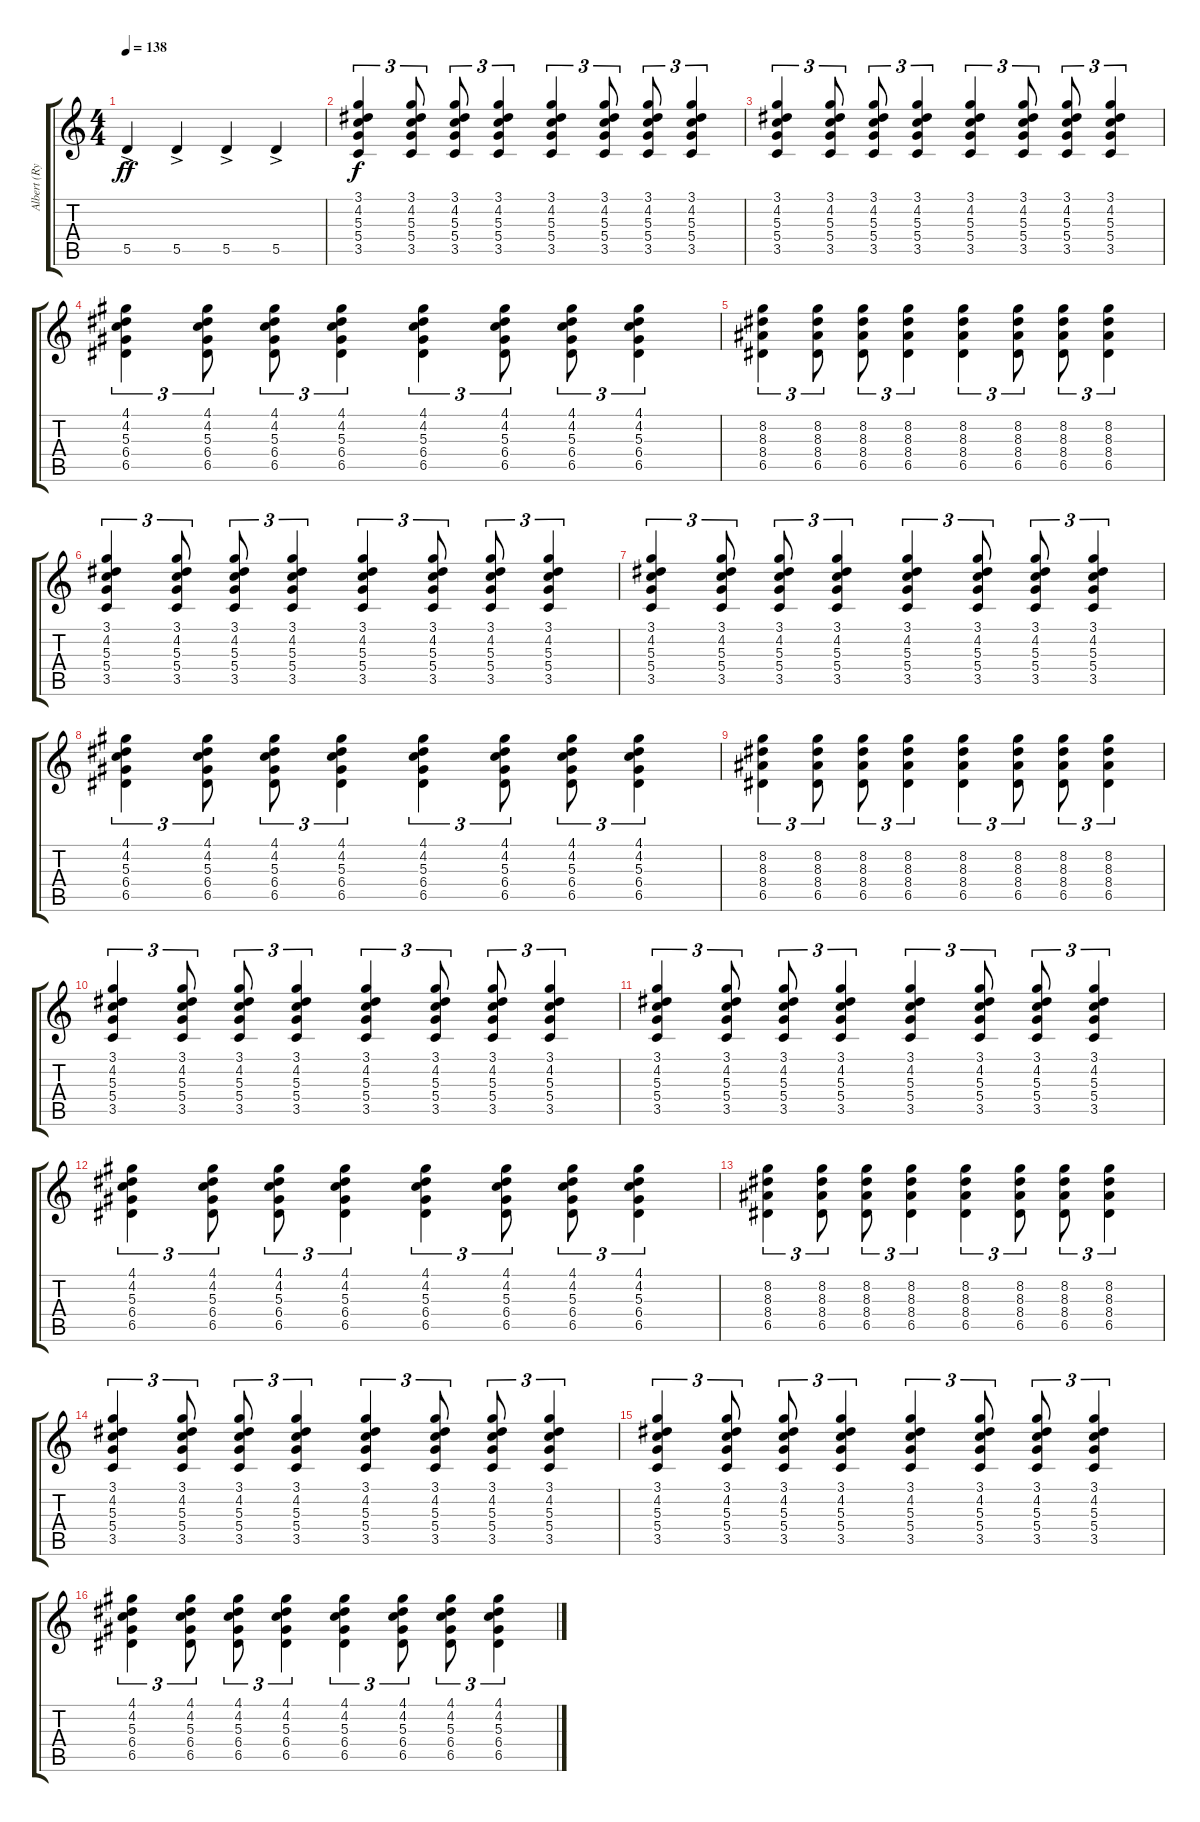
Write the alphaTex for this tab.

\track ("Albert (Rythm)" "Albert (Ry") {instrument overdrivenguitar}
\staff {score tabs}
\tuning (E4 B3 G3 D3 A2 E2) {hide}
\ts (4 4)
\tempo 138
\clef g2
\ks c
5.5{ac}.4{dy ff} 5.5{ac}.4 5.5{ac}.4 5.5{ac}.4 |
(3.1 4.2 5.3 5.4 3.5).4{tu (3 2) dy f instrument overdrivenguitar} (3.1 4.2 5.3 5.4 3.5).8{tu (3 2)} (3.1 4.2 5.3 5.4 3.5).8{tu (3 2)} (3.1 4.2 5.3 5.4 3.5).4{tu (3 2)} (3.1 4.2 5.3 5.4 3.5).4{tu (3 2)} (3.1 4.2 5.3 5.4 3.5).8{tu (3 2)} (3.1 4.2 5.3 5.4 3.5).8{tu (3 2)} (3.1 4.2 5.3 5.4 3.5).4{tu (3 2)} |
(3.1 4.2 5.3 5.4 3.5).4{tu (3 2)} (3.1 4.2 5.3 5.4 3.5).8{tu (3 2)} (3.1 4.2 5.3 5.4 3.5).8{tu (3 2)} (3.1 4.2 5.3 5.4 3.5).4{tu (3 2)} (3.1 4.2 5.3 5.4 3.5).4{tu (3 2)} (3.1 4.2 5.3 5.4 3.5).8{tu (3 2)} (3.1 4.2 5.3 5.4 3.5).8{tu (3 2)} (3.1 4.2 5.3 5.4 3.5).4{tu (3 2)} |
(4.1 4.2 5.3 6.4 6.5).4{tu (3 2)} (4.1 4.2 5.3 6.4 6.5).8{tu (3 2)} (4.1 4.2 5.3 6.4 6.5).8{tu (3 2)} (4.1 4.2 5.3 6.4 6.5).4{tu (3 2)} (4.1 4.2 5.3 6.4 6.5).4{tu (3 2)} (4.1 4.2 5.3 6.4 6.5).8{tu (3 2)} (4.1 4.2 5.3 6.4 6.5).8{tu (3 2)} (4.1 4.2 5.3 6.4 6.5).4{tu (3 2)} |
(8.2 8.3 8.4 6.5).4{tu (3 2)} (8.2 8.3 8.4 6.5).8{tu (3 2)} (8.2 8.3 8.4 6.5).8{tu (3 2)} (8.2 8.3 8.4 6.5).4{tu (3 2)} (8.2 8.3 8.4 6.5).4{tu (3 2)} (8.2 8.3 8.4 6.5).8{tu (3 2)} (8.2 8.3 8.4 6.5).8{tu (3 2)} (8.2 8.3 8.4 6.5).4{tu (3 2)} |
(3.1 4.2 5.3 5.4 3.5).4{tu (3 2)} (3.1 4.2 5.3 5.4 3.5).8{tu (3 2)} (3.1 4.2 5.3 5.4 3.5).8{tu (3 2)} (3.1 4.2 5.3 5.4 3.5).4{tu (3 2)} (3.1 4.2 5.3 5.4 3.5).4{tu (3 2)} (3.1 4.2 5.3 5.4 3.5).8{tu (3 2)} (3.1 4.2 5.3 5.4 3.5).8{tu (3 2)} (3.1 4.2 5.3 5.4 3.5).4{tu (3 2)} |
(3.1 4.2 5.3 5.4 3.5).4{tu (3 2)} (3.1 4.2 5.3 5.4 3.5).8{tu (3 2)} (3.1 4.2 5.3 5.4 3.5).8{tu (3 2)} (3.1 4.2 5.3 5.4 3.5).4{tu (3 2)} (3.1 4.2 5.3 5.4 3.5).4{tu (3 2)} (3.1 4.2 5.3 5.4 3.5).8{tu (3 2)} (3.1 4.2 5.3 5.4 3.5).8{tu (3 2)} (3.1 4.2 5.3 5.4 3.5).4{tu (3 2)} |
(4.1 4.2 5.3 6.4 6.5).4{tu (3 2)} (4.1 4.2 5.3 6.4 6.5).8{tu (3 2)} (4.1 4.2 5.3 6.4 6.5).8{tu (3 2)} (4.1 4.2 5.3 6.4 6.5).4{tu (3 2)} (4.1 4.2 5.3 6.4 6.5).4{tu (3 2)} (4.1 4.2 5.3 6.4 6.5).8{tu (3 2)} (4.1 4.2 5.3 6.4 6.5).8{tu (3 2)} (4.1 4.2 5.3 6.4 6.5).4{tu (3 2)} |
(8.2 8.3 8.4 6.5).4{tu (3 2)} (8.2 8.3 8.4 6.5).8{tu (3 2)} (8.2 8.3 8.4 6.5).8{tu (3 2)} (8.2 8.3 8.4 6.5).4{tu (3 2)} (8.2 8.3 8.4 6.5).4{tu (3 2)} (8.2 8.3 8.4 6.5).8{tu (3 2)} (8.2 8.3 8.4 6.5).8{tu (3 2)} (8.2 8.3 8.4 6.5).4{tu (3 2)} |
(3.1 4.2 5.3 5.4 3.5).4{tu (3 2)} (3.1 4.2 5.3 5.4 3.5).8{tu (3 2)} (3.1 4.2 5.3 5.4 3.5).8{tu (3 2)} (3.1 4.2 5.3 5.4 3.5).4{tu (3 2)} (3.1 4.2 5.3 5.4 3.5).4{tu (3 2)} (3.1 4.2 5.3 5.4 3.5).8{tu (3 2)} (3.1 4.2 5.3 5.4 3.5).8{tu (3 2)} (3.1 4.2 5.3 5.4 3.5).4{tu (3 2)} |
(3.1 4.2 5.3 5.4 3.5).4{tu (3 2)} (3.1 4.2 5.3 5.4 3.5).8{tu (3 2)} (3.1 4.2 5.3 5.4 3.5).8{tu (3 2)} (3.1 4.2 5.3 5.4 3.5).4{tu (3 2)} (3.1 4.2 5.3 5.4 3.5).4{tu (3 2)} (3.1 4.2 5.3 5.4 3.5).8{tu (3 2)} (3.1 4.2 5.3 5.4 3.5).8{tu (3 2)} (3.1 4.2 5.3 5.4 3.5).4{tu (3 2)} |
(4.1 4.2 5.3 6.4 6.5).4{tu (3 2)} (4.1 4.2 5.3 6.4 6.5).8{tu (3 2)} (4.1 4.2 5.3 6.4 6.5).8{tu (3 2)} (4.1 4.2 5.3 6.4 6.5).4{tu (3 2)} (4.1 4.2 5.3 6.4 6.5).4{tu (3 2)} (4.1 4.2 5.3 6.4 6.5).8{tu (3 2)} (4.1 4.2 5.3 6.4 6.5).8{tu (3 2)} (4.1 4.2 5.3 6.4 6.5).4{tu (3 2)} |
(8.2 8.3 8.4 6.5).4{tu (3 2)} (8.2 8.3 8.4 6.5).8{tu (3 2)} (8.2 8.3 8.4 6.5).8{tu (3 2)} (8.2 8.3 8.4 6.5).4{tu (3 2)} (8.2 8.3 8.4 6.5).4{tu (3 2)} (8.2 8.3 8.4 6.5).8{tu (3 2)} (8.2 8.3 8.4 6.5).8{tu (3 2)} (8.2 8.3 8.4 6.5).4{tu (3 2)} |
(3.1 4.2 5.3 5.4 3.5).4{tu (3 2)} (3.1 4.2 5.3 5.4 3.5).8{tu (3 2)} (3.1 4.2 5.3 5.4 3.5).8{tu (3 2)} (3.1 4.2 5.3 5.4 3.5).4{tu (3 2)} (3.1 4.2 5.3 5.4 3.5).4{tu (3 2)} (3.1 4.2 5.3 5.4 3.5).8{tu (3 2)} (3.1 4.2 5.3 5.4 3.5).8{tu (3 2)} (3.1 4.2 5.3 5.4 3.5).4{tu (3 2)} |
(3.1 4.2 5.3 5.4 3.5).4{tu (3 2)} (3.1 4.2 5.3 5.4 3.5).8{tu (3 2)} (3.1 4.2 5.3 5.4 3.5).8{tu (3 2)} (3.1 4.2 5.3 5.4 3.5).4{tu (3 2)} (3.1 4.2 5.3 5.4 3.5).4{tu (3 2)} (3.1 4.2 5.3 5.4 3.5).8{tu (3 2)} (3.1 4.2 5.3 5.4 3.5).8{tu (3 2)} (3.1 4.2 5.3 5.4 3.5).4{tu (3 2)} |
(4.1 4.2 5.3 6.4 6.5).4{tu (3 2)} (4.1 4.2 5.3 6.4 6.5).8{tu (3 2)} (4.1 4.2 5.3 6.4 6.5).8{tu (3 2)} (4.1 4.2 5.3 6.4 6.5).4{tu (3 2)} (4.1 4.2 5.3 6.4 6.5).4{tu (3 2)} (4.1 4.2 5.3 6.4 6.5).8{tu (3 2)} (4.1 4.2 5.3 6.4 6.5).8{tu (3 2)} (4.1 4.2 5.3 6.4 6.5).4{tu (3 2)}
